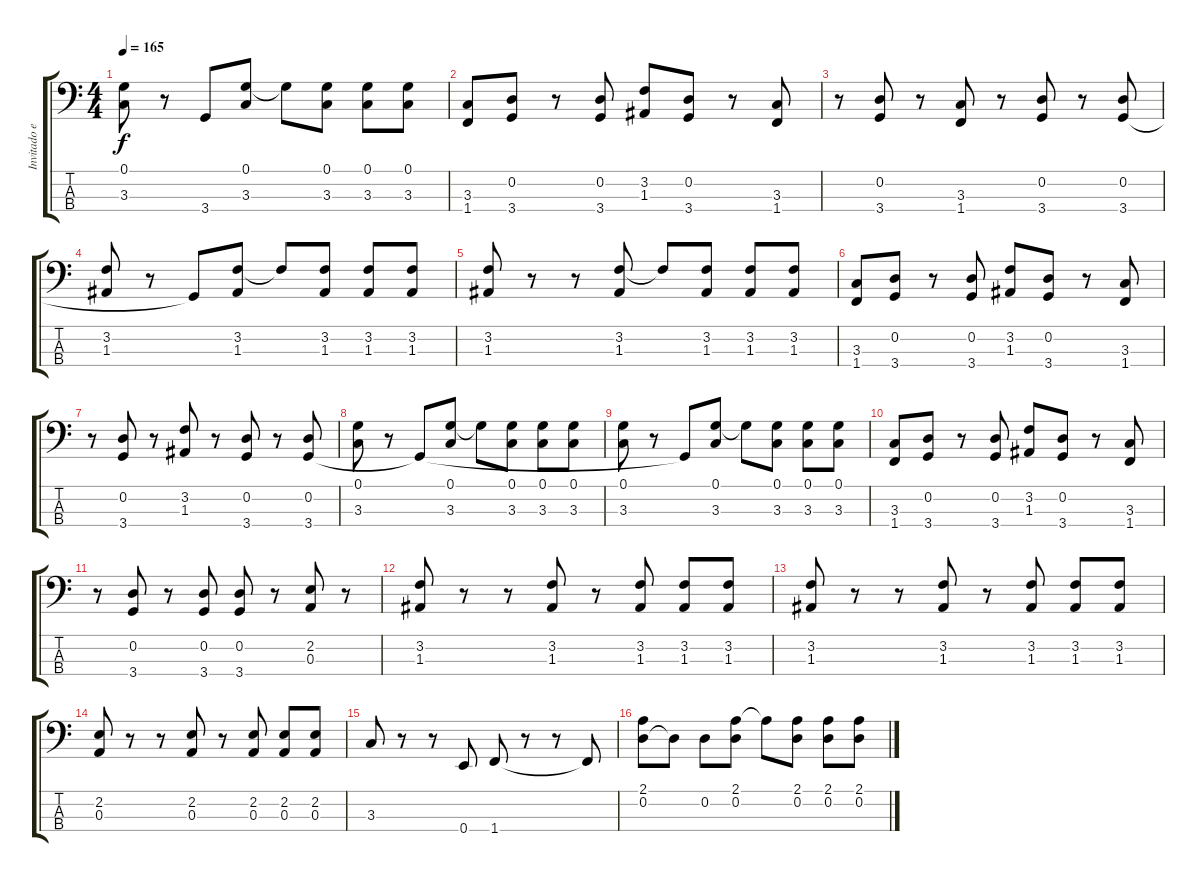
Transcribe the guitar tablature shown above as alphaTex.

\track ("Invitado especial (Kyo Kusanagi)" "Invitado e") {instrument electricbassfinger}
\staff {score tabs}
\tuning (G2 D2 A1 E1) {hide}
\ts (4 4)
\tempo 165
\clef f4
\ks c
(0.1 3.3).8{dy f} r.8 3.4{t}.8 (0.1 3.3).8 0.1{t}.8 (0.1 3.3).8 (0.1 3.3).8 (0.1 3.3).8 |
(3.3 1.4).8 (0.2 3.4).8 r.8 (0.2 3.4).8 (3.2 1.3).8 (0.2 3.4).8 r.8 (3.3 1.4).8 |
r.8 (0.2 3.4).8 r.8 (3.3 1.4).8 r.8 (0.2 3.4).8 r.8 (0.2 3.4).8 |
(3.2 1.3).8 r.8 3.4{t}.8 (3.2 1.3).8 3.2{t}.8 (3.2 1.3).8 (3.2 1.3).8 (3.2 1.3).8 |
(3.2 1.3).8 r.8 r.8 (3.2 1.3).8 3.2{t}.8 (3.2 1.3).8 (3.2 1.3).8 (3.2 1.3).8 |
(3.3 1.4).8 (0.2 3.4).8 r.8 (0.2 3.4).8 (3.2 1.3).8 (0.2 3.4).8 r.8 (3.3 1.4).8 |
r.8 (0.2 3.4).8 r.8 (3.2 1.3).8 r.8 (0.2 3.4).8 r.8 (0.2 3.4).8 |
(0.1 3.3).8 r.8 3.4{t}.8 (0.1 3.3).8 0.1{t}.8 (0.1 3.3).8 (0.1 3.3).8 (0.1 3.3).8 |
(0.1 3.3).8 r.8 3.4{t}.8 (0.1 3.3).8 0.1{t}.8 (0.1 3.3).8 (0.1 3.3).8 (0.1 3.3).8 |
(3.3 1.4).8 (0.2 3.4).8 r.8 (0.2 3.4).8 (3.2 1.3).8 (0.2 3.4).8 r.8 (3.3 1.4).8 |
r.8 (0.2 3.4).8 r.8 (0.2 3.4).8 (0.2 3.4).8 r.8 (2.2 0.3).8 r.8 |
(3.2 1.3).8 r.8 r.8 (3.2 1.3).8 r.8 (3.2 1.3).8 (3.2 1.3).8 (3.2 1.3).8 |
(3.2 1.3).8 r.8 r.8 (3.2 1.3).8 r.8 (3.2 1.3).8 (3.2 1.3).8 (3.2 1.3).8 |
(2.2 0.3).8 r.8 r.8 (2.2 0.3).8 r.8 (2.2 0.3).8 (2.2 0.3).8 (2.2 0.3).8 |
3.3.8 r.8 r.8 0.4.8 1.4.8 r.8 r.8 1.4{t}.8 |
(2.1 0.2).8 0.2{t}.8 0.2.8 (2.1 0.2).8 2.1{t}.8 (2.1 0.2).8 (2.1 0.2).8 (2.1 0.2).8
